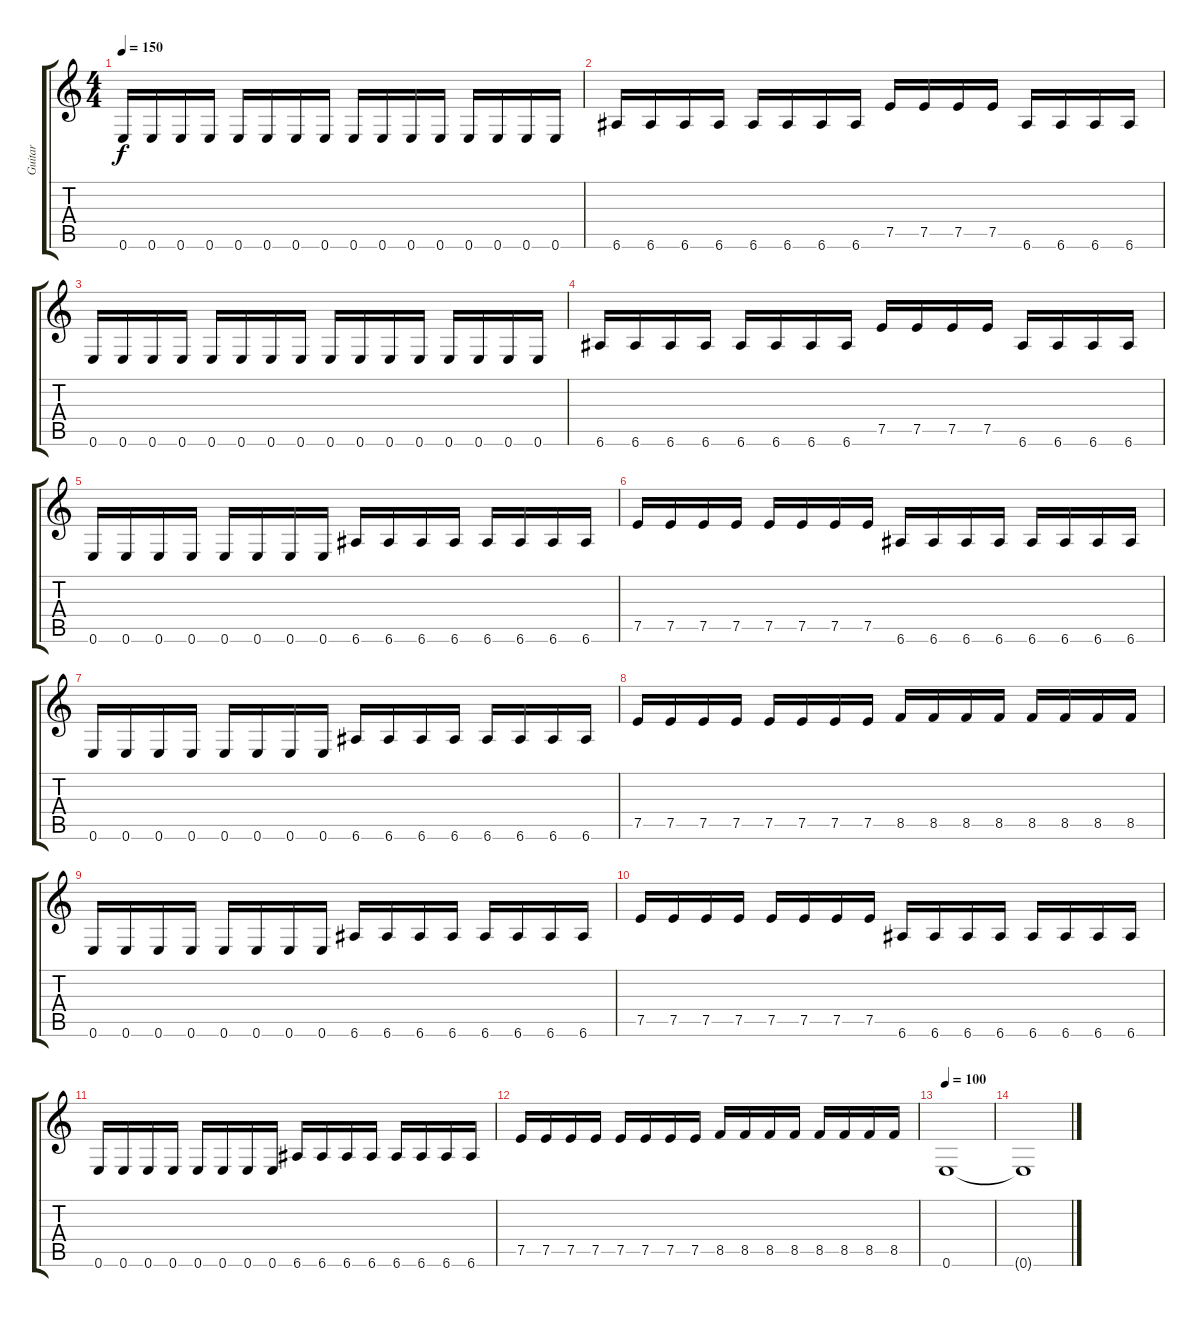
\track ("Guitar" "Guitar") {instrument distortionguitar}
\staff {score tabs}
\tuning (E4 B3 G3 D3 A2 E2) {hide}
\ts (4 4)
\tempo 150
\clef g2
\ks c
0.6.16{dy f} 0.6.16 0.6.16 0.6.16 0.6.16 0.6.16 0.6.16 0.6.16 0.6.16 0.6.16 0.6.16 0.6.16 0.6.16 0.6.16 0.6.16 0.6.16 |
6.6.16 6.6.16 6.6.16 6.6.16 6.6.16 6.6.16 6.6.16 6.6.16 7.5.16 7.5.16 7.5.16 7.5.16 6.6.16 6.6.16 6.6.16 6.6.16 |
0.6.16 0.6.16 0.6.16 0.6.16 0.6.16 0.6.16 0.6.16 0.6.16 0.6.16 0.6.16 0.6.16 0.6.16 0.6.16 0.6.16 0.6.16 0.6.16 |
6.6.16 6.6.16 6.6.16 6.6.16 6.6.16 6.6.16 6.6.16 6.6.16 7.5.16 7.5.16 7.5.16 7.5.16 6.6.16 6.6.16 6.6.16 6.6.16 |
0.6.16 0.6.16 0.6.16 0.6.16 0.6.16 0.6.16 0.6.16 0.6.16 6.6.16 6.6.16 6.6.16 6.6.16 6.6.16 6.6.16 6.6.16 6.6.16 |
7.5.16 7.5.16 7.5.16 7.5.16 7.5.16 7.5.16 7.5.16 7.5.16 6.6.16 6.6.16 6.6.16 6.6.16 6.6.16 6.6.16 6.6.16 6.6.16 |
0.6.16 0.6.16 0.6.16 0.6.16 0.6.16 0.6.16 0.6.16 0.6.16 6.6.16 6.6.16 6.6.16 6.6.16 6.6.16 6.6.16 6.6.16 6.6.16 |
7.5.16 7.5.16 7.5.16 7.5.16 7.5.16 7.5.16 7.5.16 7.5.16 8.5.16 8.5.16 8.5.16 8.5.16 8.5.16 8.5.16 8.5.16 8.5.16 |
0.6.16 0.6.16 0.6.16 0.6.16 0.6.16 0.6.16 0.6.16 0.6.16 6.6.16 6.6.16 6.6.16 6.6.16 6.6.16 6.6.16 6.6.16 6.6.16 |
7.5.16 7.5.16 7.5.16 7.5.16 7.5.16 7.5.16 7.5.16 7.5.16 6.6.16 6.6.16 6.6.16 6.6.16 6.6.16 6.6.16 6.6.16 6.6.16 |
0.6.16 0.6.16 0.6.16 0.6.16 0.6.16 0.6.16 0.6.16 0.6.16 6.6.16 6.6.16 6.6.16 6.6.16 6.6.16 6.6.16 6.6.16 6.6.16 |
7.5.16 7.5.16 7.5.16 7.5.16 7.5.16 7.5.16 7.5.16 7.5.16 8.5.16 8.5.16 8.5.16 8.5.16 8.5.16 8.5.16 8.5.16 8.5.16 |
\tempo 100
0.6.1 |
0.6{t}.1
